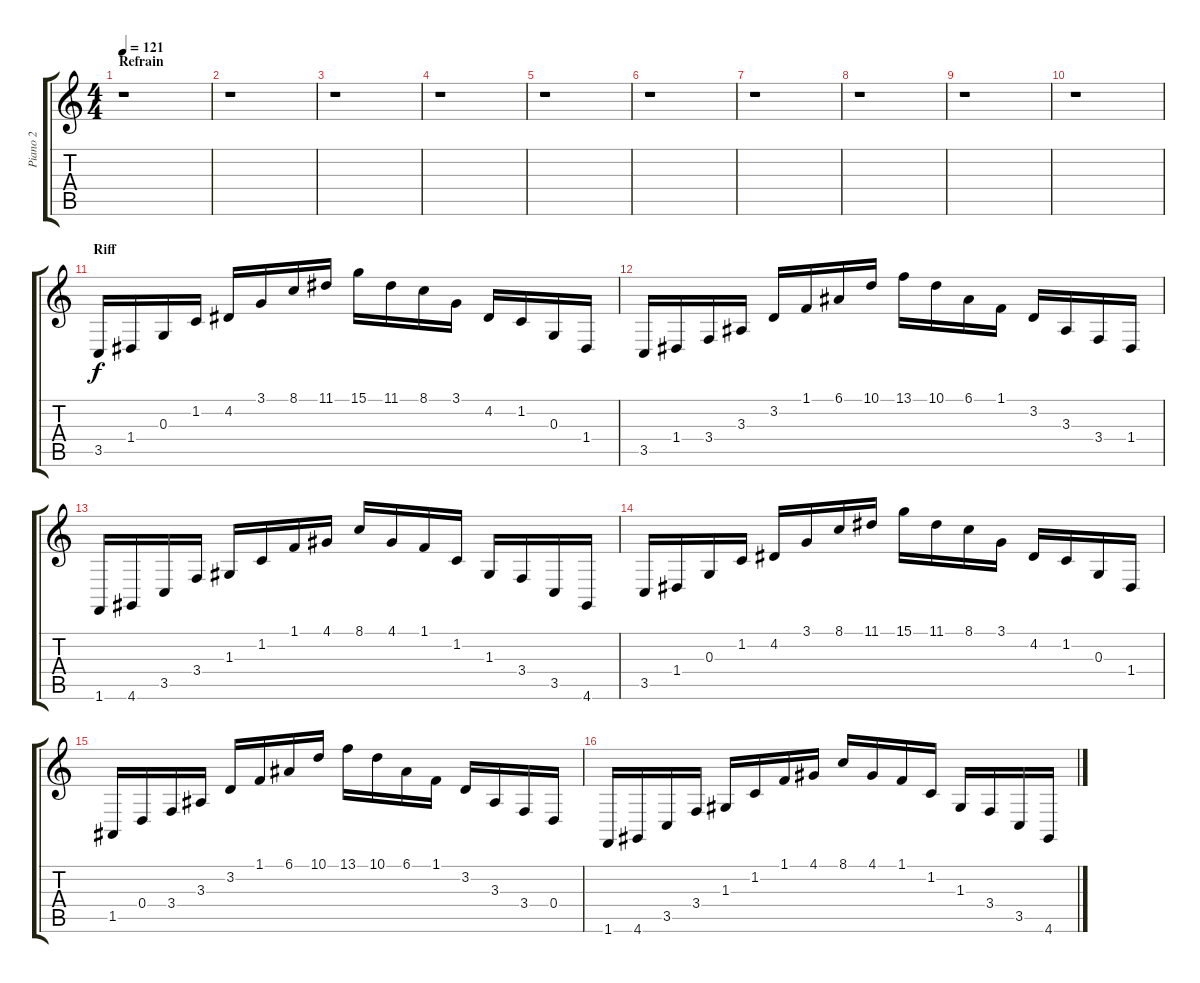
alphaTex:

\track ("Piano 2" "Piano 2") {instrument lead8bassandlead}
\staff {score tabs}
\tuning (E4 B3 G3 D3 A2 E2) {hide}
\ts (4 4)
\section ("" "Refrain")
\tempo 121
\clef g2
\ks c
r.1{dy f} |
r.1 |
r.1 |
r.1 |
r.1 |
r.1 |
r.1 |
r.1 |
r.1 |
r.1 |
\section ("" "Riff")
3.5.16 1.4.16 0.3.16 1.2.16 4.2.16 3.1.16 8.1.16 11.1.16 15.1.16 11.1.16 8.1.16 3.1.16 4.2.16 1.2.16 0.3.16 1.4.16 |
3.5.16 1.4.16 3.4.16 3.3.16 3.2.16 1.1.16 6.1.16 10.1.16 13.1.16 10.1.16 6.1.16 1.1.16 3.2.16 3.3.16 3.4.16 1.4.16 |
1.6.16 4.6.16 3.5.16 3.4.16 1.3.16 1.2.16 1.1.16 4.1.16 8.1.16 4.1.16 1.1.16 1.2.16 1.3.16 3.4.16 3.5.16 4.6.16 |
3.5.16 1.4.16 0.3.16 1.2.16 4.2.16 3.1.16 8.1.16 11.1.16 15.1.16 11.1.16 8.1.16 3.1.16 4.2.16 1.2.16 0.3.16 1.4.16 |
1.5.16 0.4.16 3.4.16 3.3.16 3.2.16 1.1.16 6.1.16 10.1.16 13.1.16 10.1.16 6.1.16 1.1.16 3.2.16 3.3.16 3.4.16 0.4.16 |
1.6.16 4.6.16 3.5.16 3.4.16 1.3.16 1.2.16 1.1.16 4.1.16 8.1.16 4.1.16 1.1.16 1.2.16 1.3.16 3.4.16 3.5.16 4.6.16
